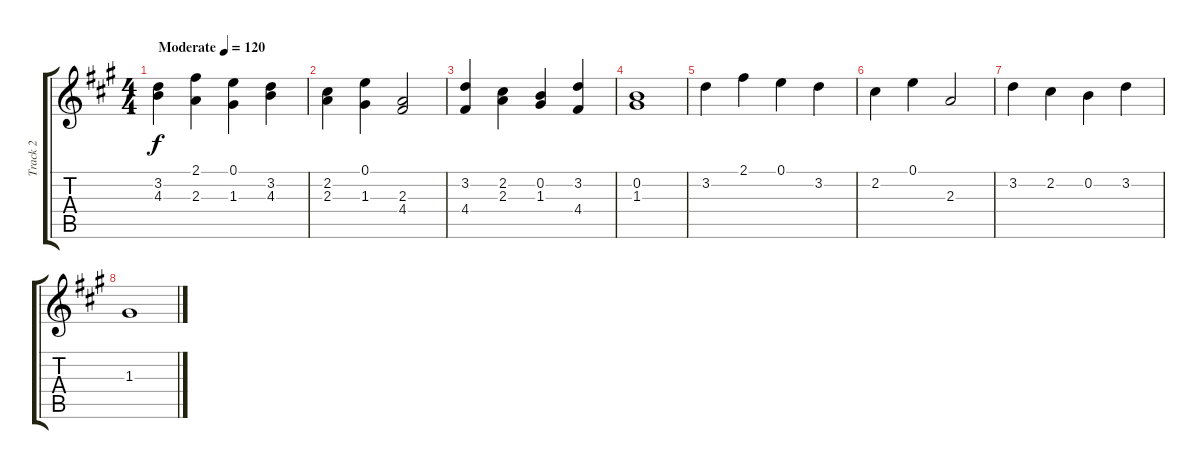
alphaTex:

\track ("Track 2" "Track 2") {solo instrument acousticguitarsteel}
\staff {score tabs}
\tuning (E4 B3 G3 D3 A2 E2) {hide}
\ts (4 4)
\tempo (120 "Moderate")
\clef g2
\ks a
(3.2 4.3).4{dy f instrument acousticguitarsteel} (2.1 2.3).4 (0.1 1.3).4 (3.2 4.3).4 |
(2.2 2.3).4 (0.1 1.3).4 (2.3 4.4).2 |
(3.2 4.4).4 (2.2 2.3).4 (0.2 1.3).4 (3.2 4.4).4 |
(0.2 1.3).1 |
3.2.4 2.1.4 0.1.4 3.2.4 |
2.2.4 0.1.4 2.3.2 |
3.2.4 2.2.4 0.2.4 3.2.4 |
1.3.1
